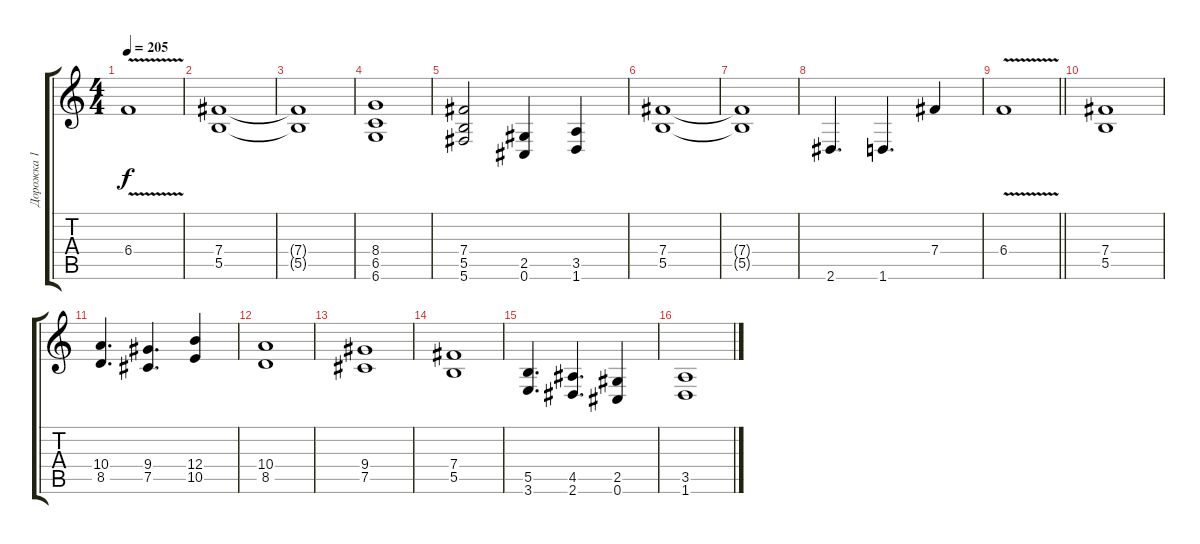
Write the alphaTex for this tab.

\track ("Дорожка 1" "Дорожка 1") {instrument distortionguitar}
\staff {score tabs}
\tuning (Db4 Ab3 E3 B2 Gb2 Db2) {hide}
\ts (4 4)
\tempo 205
\clef g2
\ks c
6.4{v}.1{dy f} |
(7.4 5.5).1 |
(7.4{t} 5.5{t}).1 |
(8.4 6.5 6.6).1 |
(7.4 5.5 5.6).2 (2.5 0.6).4 (3.5 1.6).4 |
(7.4 5.5).1 |
(7.4{t} 5.5{t}).1 |
2.6.4{d} 1.6.4{d} 7.4.4 |
\barLineRight lightlight
6.4{v}.1 |
(7.4 5.5).1 |
(10.4 8.5).4{d} (9.4 7.5).4{d} (12.4 10.5).4 |
(10.4 8.5).1 |
(9.4 7.5).1 |
(7.4 5.5).1 |
(5.5 3.6).4{d} (4.5 2.6).4{d} (2.5 0.6).4 |
(3.5 1.6).1
